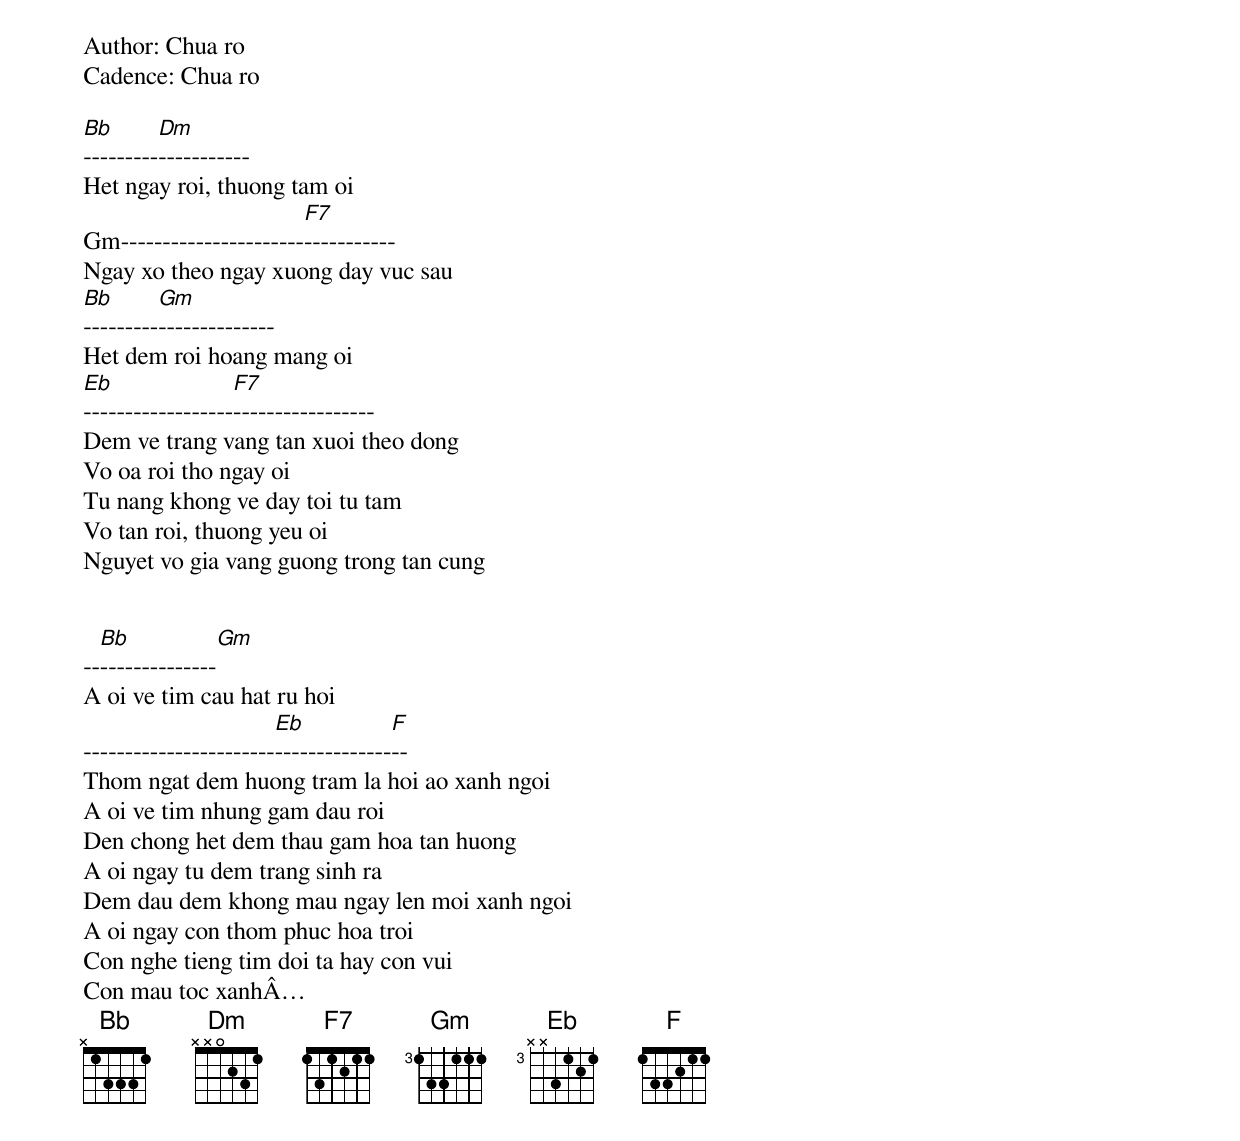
Author: Chua ro
Cadence: Chua ro

[Bb]---------[Dm]-----------
Het ngay roi, thuong tam oi
Gm----------------------[F7]-----------
Ngay xo theo ngay xuong day vuc sau
[Bb]---------[Gm]--------------
Het dem roi hoang mang oi
[Eb]------------------[F7]-----------------
Dem ve trang vang tan xuoi theo dong
Vo oa roi tho ngay oi
Tu nang khong ve day toi tu tam
Vo tan roi, thuong yeu oi
Nguyet vo gia vang guong trong tan cung


--[Bb]--------------[Gm]
A oi ve tim cau hat ru hoi
-----------------------[Eb]--------------[F]--
Thom ngat dem huong tram la hoi ao xanh ngoi
A oi ve tim nhung gam dau roi
Den chong het dem thau gam hoa tan huong
A oi ngay tu dem trang sinh ra
Dem dau dem khong mau ngay len moi xanh ngoi
A oi ngay con thom phuc hoa troi
Con nghe tieng tim doi ta hay con vui
Con mau toc xanhÂ…
